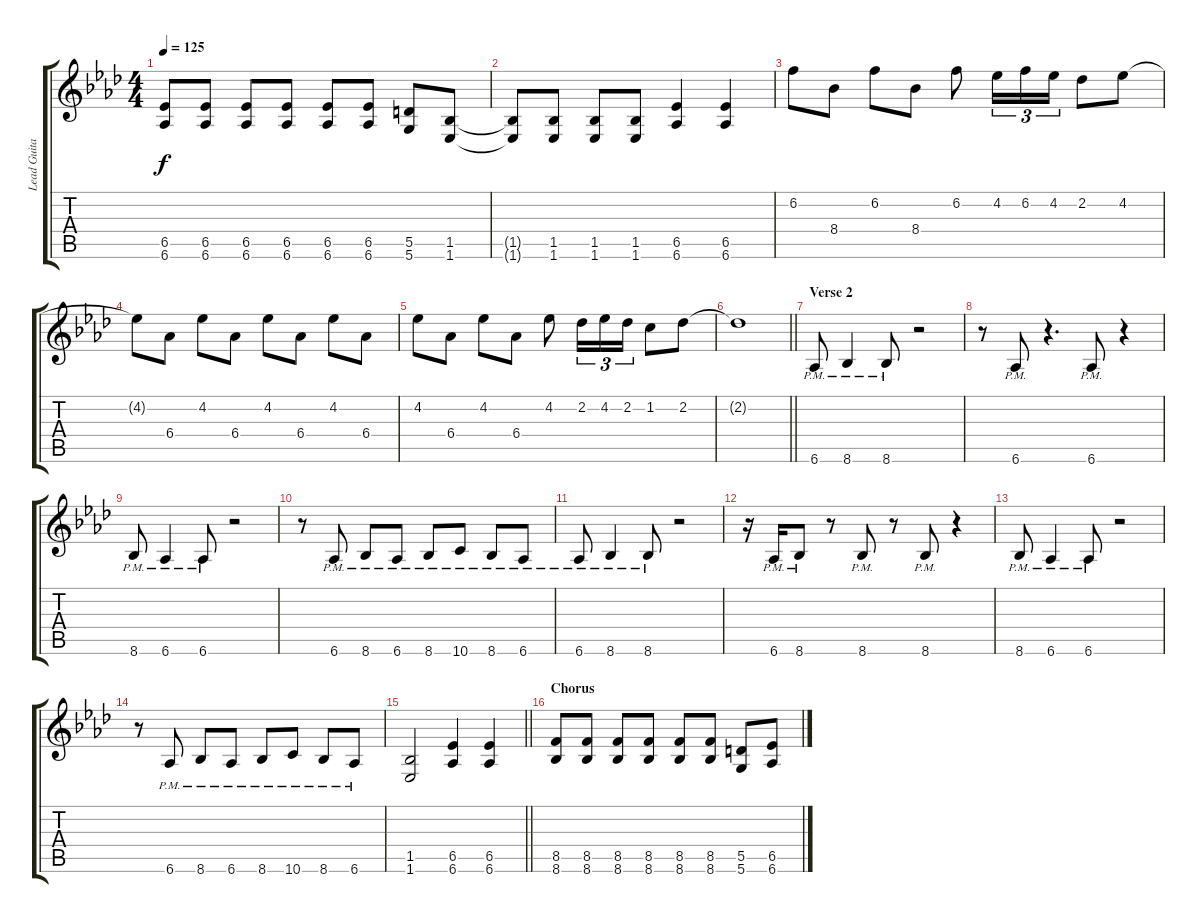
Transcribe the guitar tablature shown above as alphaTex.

\track ("Lead Guitar" "Lead Guita") {instrument distortionguitar}
\staff {score tabs}
\tuning (E4 B3 G3 D3 A2 D2) {hide}
\ts (4 4)
\tempo 125
\clef g2
\ks fminor
(6.5 6.6).8{dy f} (6.5 6.6).8 (6.5 6.6).8 (6.5 6.6).8 (6.5 6.6).8 (6.5 6.6).8 (5.5 5.6).8 (1.5 1.6).8 |
(1.5{t} 1.6{t}).8 (1.5 1.6).8 (1.5 1.6).8 (1.5 1.6).8 (6.5 6.6).4 (6.5 6.6).4 |
6.2.8 8.4.8 6.2.8 8.4.8 6.2.8 4.2.16{tu (3 2)} 6.2.16{tu (3 2)} 4.2.16{tu (3 2)} 2.2.8 4.2.8 |
4.2{t}.8 6.4.8 4.2.8 6.4.8 4.2.8 6.4.8 4.2.8 6.4.8 |
4.2.8 6.4.8 4.2.8 6.4.8 4.2.8 2.2.16{tu (3 2)} 4.2.16{tu (3 2)} 2.2.16{tu (3 2)} 1.2.8 2.2.8 |
\barLineRight lightlight
2.2{t}.1{volume 0} |
\section ("" "Verse 2")
6.6{pm}.8{volume 13} 8.6{pm}.4 8.6{pm}.8 r.2 |
r.8 6.6{pm}.8 r.4{d} 6.6{pm}.8 r.4 |
8.6{pm}.8 6.6{pm}.4 6.6{pm}.8 r.2 |
r.8 6.6{pm}.8 8.6{pm}.8 6.6{pm}.8 8.6{pm}.8 10.6{pm}.8 8.6{pm}.8 6.6{pm}.8 |
6.6{pm}.8 8.6{pm}.4 8.6{pm}.8 r.2 |
r.16 6.6{pm}.16 8.6{pm}.8 r.8 8.6{pm}.8 r.8 8.6{pm}.8 r.4 |
8.6{pm}.8 6.6{pm}.4 6.6{pm}.8 r.2 |
r.8 6.6{pm}.8 8.6{pm}.8 6.6{pm}.8 8.6{pm}.8 10.6{pm}.8 8.6{pm}.8 6.6{pm}.8 |
\barLineRight lightlight
(1.5 1.6).2 (6.5 6.6).4 (6.5 6.6).4 |
\section ("" "Chorus")
(8.5 8.6).8 (8.5 8.6).8 (8.5 8.6).8 (8.5 8.6).8 (8.5 8.6).8 (8.5 8.6).8 (5.5 5.6).8 (6.5 6.6).8
